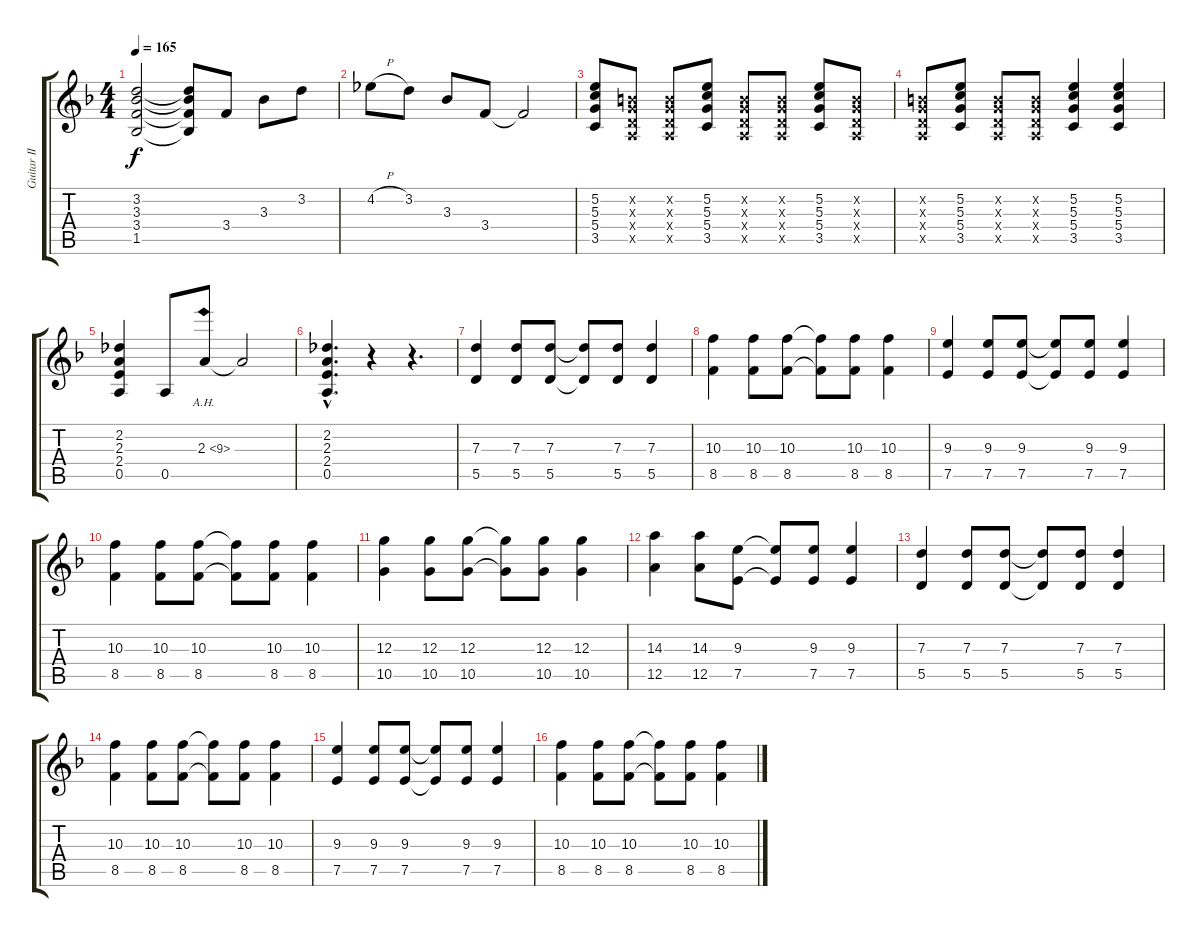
\track ("Guitar II" "Guitar II") {instrument overdrivenguitar}
\staff {score tabs}
\tuning (E4 B3 G3 D3 A2 E2) {hide}
\ts (4 4)
\tempo 165
\clef g2
\ks f
(3.2 3.3 3.4 1.5).2{dy f} (3.2{t} 3.3{t} 3.4{t} 1.5{t}).8 3.4.8 3.3.8 3.2.8 |
4.2{h}.8 3.2.8 3.3.8 3.4.8 3.4{t}.2 |
(5.2 5.3 5.4 3.5).8 (0.2{x} 0.3{x} 0.4{x} 0.5{x}).8 (0.2{x} 0.3{x} 0.4{x} 0.5{x}).8 (5.2 5.3 5.4 3.5).8 (0.2{x} 0.3{x} 0.4{x} 0.5{x}).8 (0.2{x} 0.3{x} 0.4{x} 0.5{x}).8 (5.2 5.3 5.4 3.5).8 (0.2{x} 0.3{x} 0.4{x} 0.5{x}).8 |
(0.2{x} 0.3{x} 0.4{x} 0.5{x}).8 (5.2 5.3 5.4 3.5).8 (0.2{x} 0.3{x} 0.4{x} 0.5{x}).8 (0.2{x} 0.3{x} 0.4{x} 0.5{x}).8 (5.2 5.3 5.4 3.5).4 (5.2 5.3 5.4 3.5).4 |
(2.2 2.3 2.4 0.5).4 0.5.8 2.3{ah 7}.8 2.3{t}.2 |
(2.2{hac} 2.3{hac} 2.4{hac} 0.5{hac}).4{d} r.4 r.4{d} |
(7.3 5.5).4 (7.3 5.5).8 (7.3 5.5).8 (7.3{t} 5.5{t}).8 (7.3 5.5).8 (7.3 5.5).4 |
(10.3 8.5).4 (10.3 8.5).8 (10.3 8.5).8 (10.3{t} 8.5{t}).8 (10.3 8.5).8 (10.3 8.5).4 |
(9.3 7.5).4 (9.3 7.5).8 (9.3 7.5).8 (9.3{t} 7.5{t}).8 (9.3 7.5).8 (9.3 7.5).4 |
(10.3 8.5).4 (10.3 8.5).8 (10.3 8.5).8 (10.3{t} 8.5{t}).8 (10.3 8.5).8 (10.3 8.5).4 |
(12.3 10.5).4 (12.3 10.5).8 (12.3 10.5).8 (12.3{t} 10.5{t}).8 (12.3 10.5).8 (12.3 10.5).4 |
(14.3 12.5).4 (14.3 12.5).8 (9.3 7.5).8 (9.3{t} 7.5{t}).8 (9.3 7.5).8 (9.3 7.5).4 |
(7.3 5.5).4 (7.3 5.5).8 (7.3 5.5).8 (7.3{t} 5.5{t}).8 (7.3 5.5).8 (7.3 5.5).4 |
(10.3 8.5).4 (10.3 8.5).8 (10.3 8.5).8 (10.3{t} 8.5{t}).8 (10.3 8.5).8 (10.3 8.5).4 |
(9.3 7.5).4 (9.3 7.5).8 (9.3 7.5).8 (9.3{t} 7.5{t}).8 (9.3 7.5).8 (9.3 7.5).4 |
(10.3 8.5).4 (10.3 8.5).8 (10.3 8.5).8 (10.3{t} 8.5{t}).8 (10.3 8.5).8 (10.3 8.5).4
